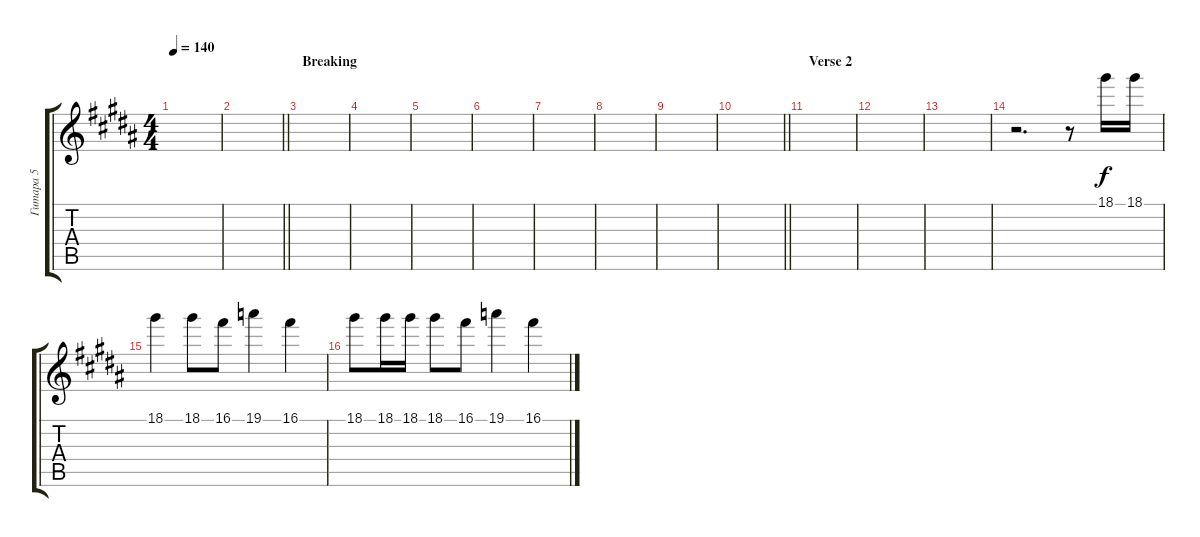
\track ("Гитара 5" "Гитара 5") {instrument acousticguitarsteel}
\staff {score tabs}
\tuning (D4 A3 F3 C3 G2 D2) {hide}
\ts (4 4)
\tempo 140
\clef g2
\ks g#minor
|
\barLineRight lightlight
|
\section ("" "Breaking")
|
|
|
|
|
|
|
\barLineRight lightlight
|
\section ("" "Verse 2")
|
|
|
r.2{d} r.8 18.1.16{dy f} 18.1.16 |
18.1.4 18.1.8 16.1.8 19.1.4 16.1.4 |
18.1.8 18.1.16 18.1.16 18.1.8 16.1.8 19.1.4 16.1.4
